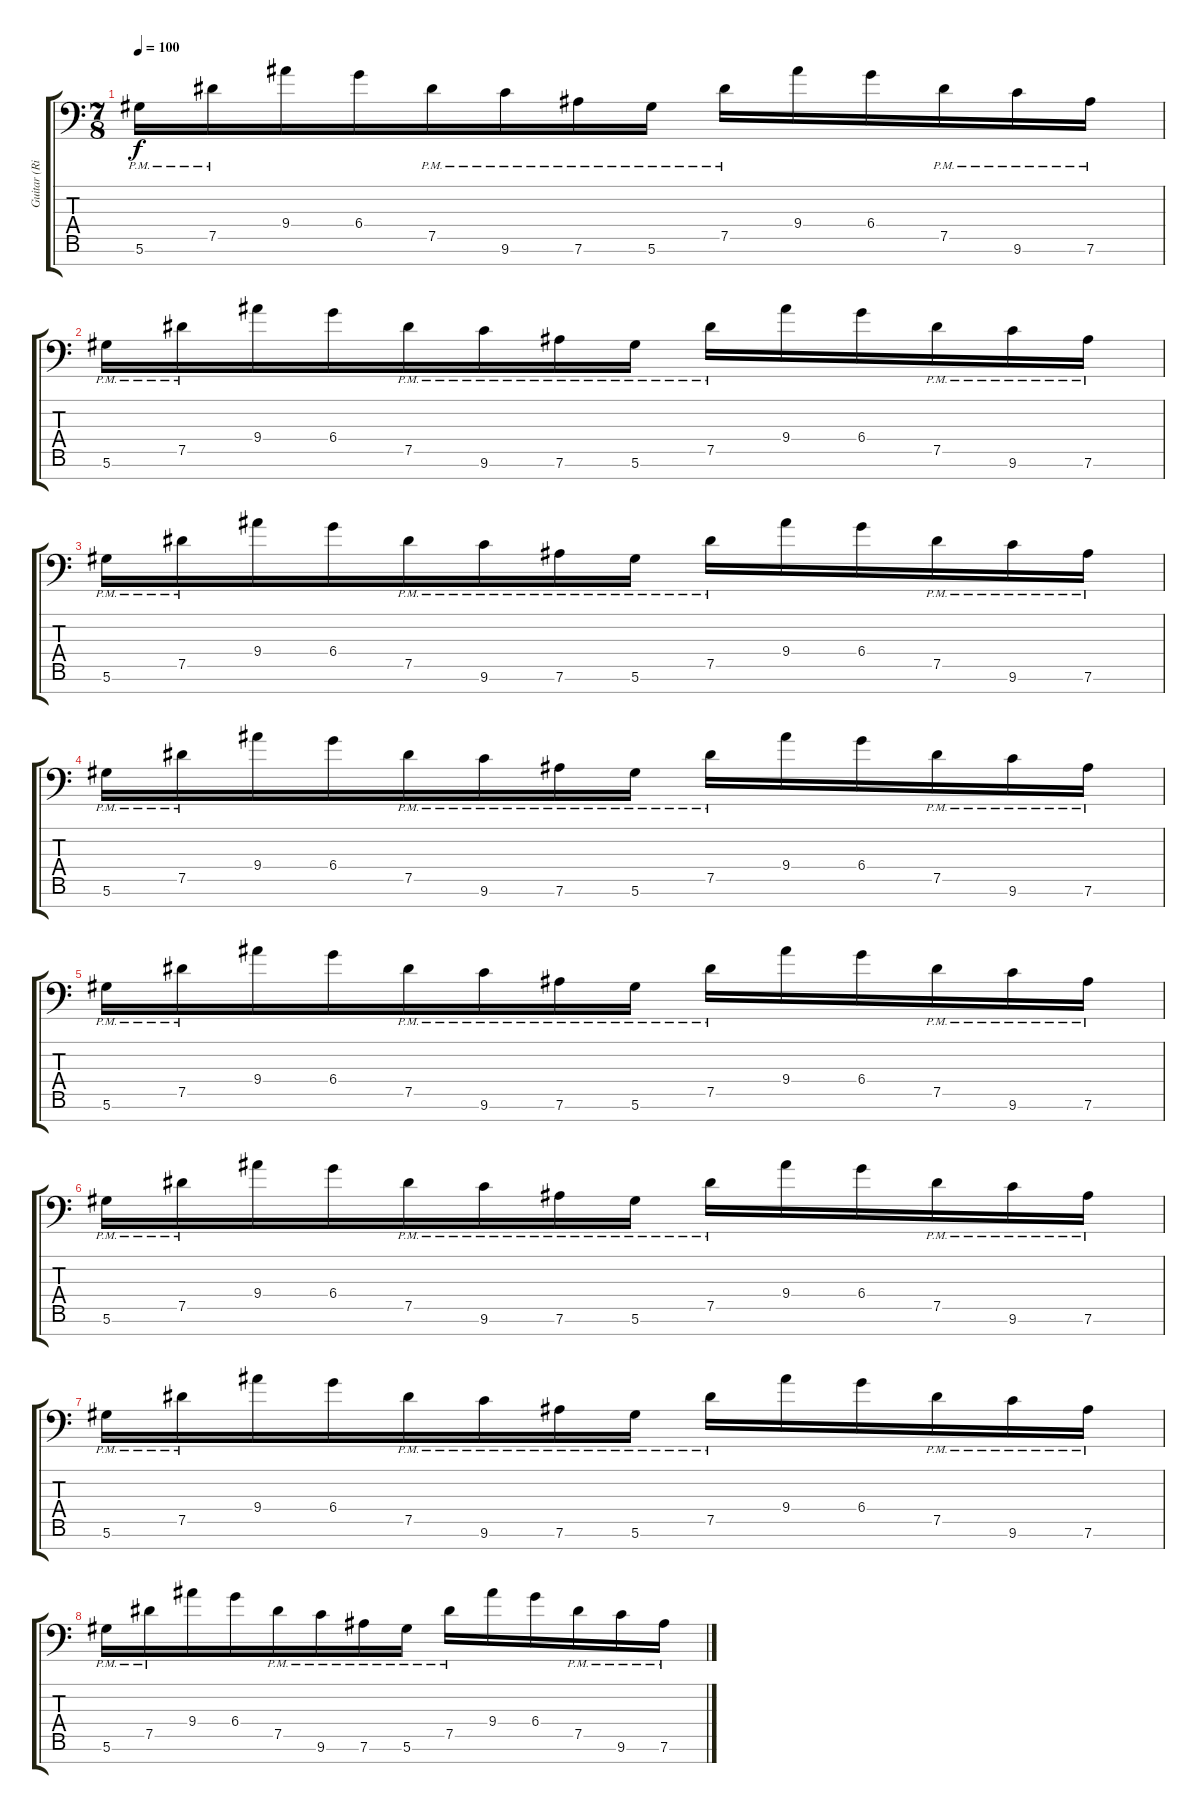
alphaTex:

\track ("Guitar (Right)" "Guitar (Ri") {instrument distortionguitar}
\staff {score tabs}
\tuning (Eb4 Bb3 Gb3 Db3 Ab2 Eb2 Bb1) {hide}
\ts (7 8)
\tempo 100
\clef f4
\ks c
5.6{pm}.16{dy f} 7.5{pm}.16 9.4.16 6.4.16 7.5{pm}.16 9.6{pm}.16 7.6{pm}.16 5.6{pm}.16 7.5{pm}.16 9.4.16 6.4.16 7.5{pm}.16 9.6{pm}.16 7.6{pm}.16 |
5.6{pm}.16 7.5{pm}.16 9.4.16 6.4.16 7.5{pm}.16 9.6{pm}.16 7.6{pm}.16 5.6{pm}.16 7.5{pm}.16 9.4.16 6.4.16 7.5{pm}.16 9.6{pm}.16 7.6{pm}.16 |
5.6{pm}.16 7.5{pm}.16 9.4.16 6.4.16 7.5{pm}.16 9.6{pm}.16 7.6{pm}.16 5.6{pm}.16 7.5{pm}.16 9.4.16 6.4.16 7.5{pm}.16 9.6{pm}.16 7.6{pm}.16 |
5.6{pm}.16 7.5{pm}.16 9.4.16 6.4.16 7.5{pm}.16 9.6{pm}.16 7.6{pm}.16 5.6{pm}.16 7.5{pm}.16 9.4.16 6.4.16 7.5{pm}.16 9.6{pm}.16 7.6{pm}.16 |
5.6{pm}.16 7.5{pm}.16 9.4.16 6.4.16 7.5{pm}.16 9.6{pm}.16 7.6{pm}.16 5.6{pm}.16 7.5{pm}.16 9.4.16 6.4.16 7.5{pm}.16 9.6{pm}.16 7.6{pm}.16 |
5.6{pm}.16 7.5{pm}.16 9.4.16 6.4.16 7.5{pm}.16 9.6{pm}.16 7.6{pm}.16 5.6{pm}.16 7.5{pm}.16 9.4.16 6.4.16 7.5{pm}.16 9.6{pm}.16 7.6{pm}.16 |
5.6{pm}.16 7.5{pm}.16 9.4.16 6.4.16 7.5{pm}.16 9.6{pm}.16 7.6{pm}.16 5.6{pm}.16 7.5{pm}.16 9.4.16 6.4.16 7.5{pm}.16 9.6{pm}.16 7.6{pm}.16 |
5.6{pm}.16 7.5{pm}.16 9.4.16 6.4.16 7.5{pm}.16 9.6{pm}.16 7.6{pm}.16 5.6{pm}.16 7.5{pm}.16 9.4.16 6.4.16 7.5{pm}.16 9.6{pm}.16 7.6{pm}.16
